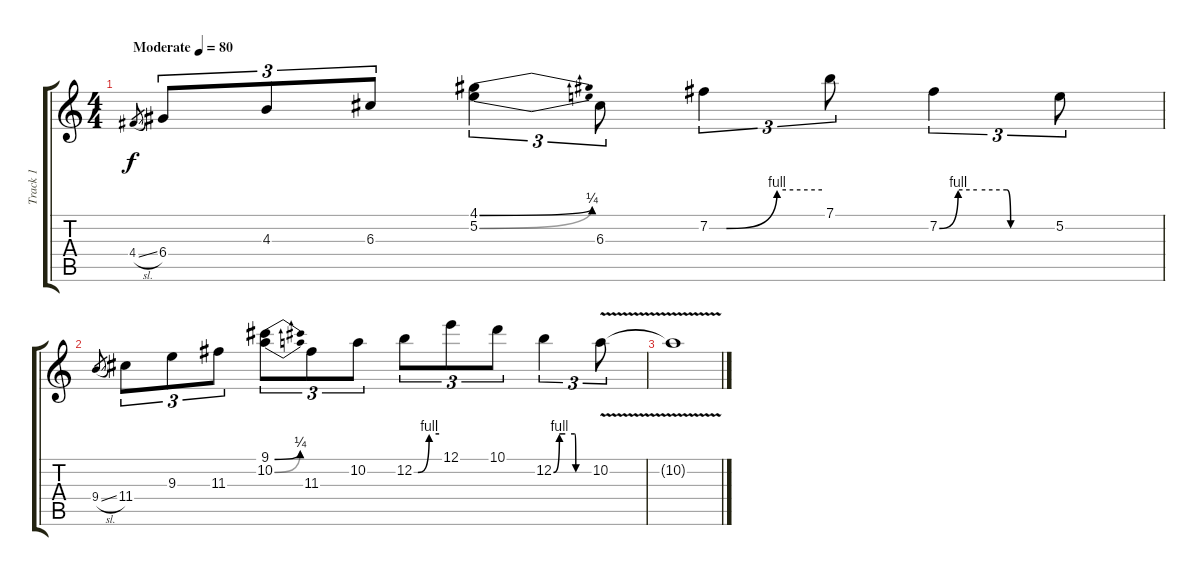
\track ("Track 1" "Track 1") {instrument acousticguitarsteel}
\staff {score tabs}
\tuning (E4 B3 G3 D3 A2 E2) {hide}
\ts (4 4)
\tempo (80 "Moderate")
\clef g2
\ks c
4.4{sl}.8{gr dy f instrument acousticguitarsteel} 6.4.8{tu (3 2)} 4.3.8{tu (3 2)} 6.3.8{tu (3 2)} (4.1{be (bend 0 0 60 1)} 5.2{be (bend 0 0 60 1)}).4{tu (3 2)} 6.3.8{tu (3 2)} 7.2{be (custom 0 0 9 0 36 4 60 4)}.4{tu (3 2)} 7.1.8{tu (3 2)} 7.2{be (custom 0 0 10 4 20 4 36 4 38 0 60 0)}.4{tu (3 2)} 5.2.8{tu (3 2)} |
9.4{sl}.8{gr} 11.4.8{tu (3 2)} 9.3.8{tu (3 2)} 11.3.8{tu (3 2)} (9.1{be (bend 0 0 60 1)} 10.2{be (bend 0 0 60 1)}).8{tu (3 2)} 11.3.8{tu (3 2)} 10.2.8{tu (3 2)} 12.2{be (custom 0 0 9 0 36 4 60 4)}.8{tu (3 2)} 12.1.8{tu (3 2)} 10.1.8{tu (3 2)} 12.2{be (custom 0 0 10 4 20 4 36 4 38 0 60 0)}.4{tu (3 2)} 10.2{v}.8{tu (3 2)} |
10.2{v t}.1
